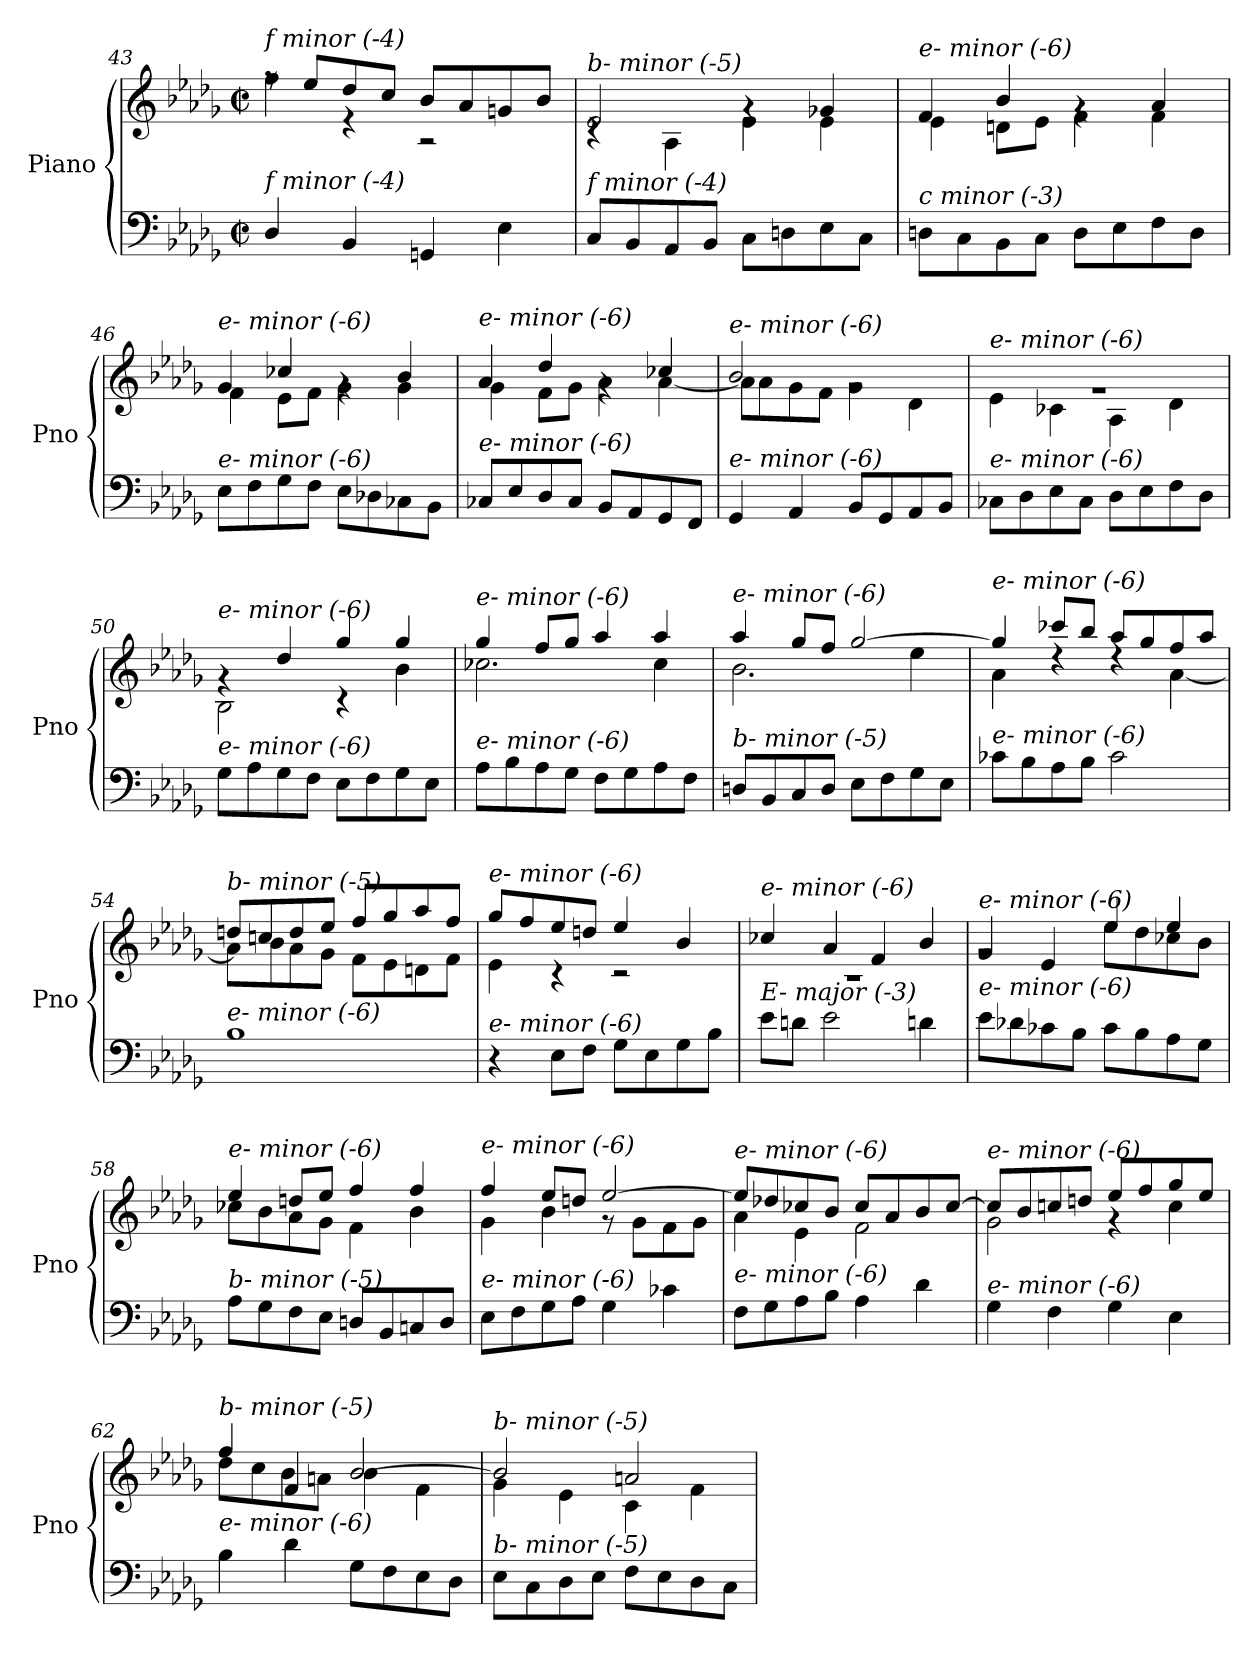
**kern	**kern
*part1	*part1
*staff2	*staff1
*I"Piano	*
*I'Pno	*
*clefF4	*clefG2
*k[b-e-a-d-g-]	*k[b-e-a-d-g-]
*M2/2	*M2/2
*met(c|)	*met(c|)
=43	=43
*	*^
!	!LO:TX:i:t=f minor (-4)	!
!LO:TX:i:t=f minor (-4)	!	!
4D-/	8rff	4ff\
.	8ee-/L	.
4BB-/	8dd-/	4r
.	8cc/J	.
4GGn/	8b-/L	2r
.	8a-/	.
4E-\	8gn/	.
.	8b-/J	.
=44	=44	=44
!	!LO:TX:i:t=b- minor (-5)	!
!LO:TX:i:t=f minor (-4)	!	!
8C/L	2e-/	4rc
8BB-/	.	.
8AA-/	.	4A-\
8BB-/J	.	.
8C\L	4rg	4e-\
8Dn\	.	.
8E-\	4g-X/	4e-\
8C\J	.	.
=45	=45	=45
!	!LO:TX:i:t=e- minor (-6)	!
!LO:TX:i:t=c minor (-3)	!	!
8Dn\L	4f/	4e-\
8C\	.	.
8BB-\	4b-/	8dn\L
8C\J	.	8e-\J
8D\L	4rg	4f\
8E-\	.	.
8F\	4a-/	4f\
8D\J	.	.
!!LO:LB:g=z	!!
=46	=46	=46
!	!LO:TX:i:t=e- minor (-6)	!
!LO:TX:i:t=e- minor (-6)	!	!
8E-\L	4g-/	4f\
8F\	.	.
8G-\	4cc-X/	8e-\L
8F\J	.	8f\J
8E-\L	4rg	4g-\
8D-X\	.	.
8C-X\	4b-/	4g-\
8BB-\J	.	.
=47	=47	=47
!	!LO:TX:i:t=e- minor (-6)	!
!LO:TX:i:t=e- minor (-6)	!	!
8C-X/L	4a-/	4g-\
8E-/	.	.
8D-/	4dd-/	8f\L
8C-/J	.	8g-\J
8BB-/L	4rg	4a-\
8AA-/	.	.
8GG-/	4cc-X/	[4a-\
8FF/J	.	.
=48	=48	=48
!	!LO:TX:i:t=e- minor (-6)	!
!LO:TX:i:t=e- minor (-6)	!	!
4GG-/	2b-/	8a-\L]
.	.	8a-\
4AA-/	.	8g-\
.	.	8f\J
8BB-/L	2rg	4g-\
8GG-/	.	.
8AA-/	.	4d-\
8BB-/J	.	.
=49	=49	=49
!	!LO:TX:i:t=e- minor (-6)	!
!LO:TX:i:t=e- minor (-6)	!	!
8C-X\L	1rg	4e-\
8D-\	.	.
8E-\	.	4c-X\
8C-\J	.	.
8D-\L	.	4A-\
8E-\	.	.
8F\	.	4d-\
8D-\J	.	.
=50	=50	=50
!	!LO:TX:i:t=e- minor (-6)	!
!LO:TX:i:t=e- minor (-6)	!	!
8G-\L	4rg	2B-\
8A-\	.	.
8G-\	4dd-/	.
8F\J	.	.
8E-\L	4gg-/	4r
8F\	.	.
8G-\	4gg-/	4b-\
8E-\J	.	.
!!LO:LB:g=z	!!
=51	=51	=51
!	!LO:TX:i:t=e- minor (-6)	!
!LO:TX:i:t=e- minor (-6)	!	!
8A-\L	4gg-/	2.cc-X\
8B-\	.	.
8A-\	8ff/L	.
8G-\J	8gg-/J	.
8F\L	4aa-/	.
8G-\	.	.
8A-\	4aa-/	4cc-\
8F\J	.	.
=52	=52	=52
!	!LO:TX:i:t=e- minor (-6)	!
!LO:TX:i:t=b- minor (-5)	!	!
8Dn/L	4aa-/	2.b-\
8BB-/	.	.
8C/	8gg-/L	.
8D/J	8ff/J	.
8E-\L	[2gg-/	.
8F\	.	.
8G-\	.	4ee-\
8E-\J	.	.
=53	=53	=53
!	!LO:TX:i:t=e- minor (-6)	!
!LO:TX:i:t=e- minor (-6)	!	!
8c-X\L	4gg-/]	4a-\
8B-\	.	.
8A-\	8ccc-X/L	4rdd
8B-\J	8bb-/J	.
2c-\	8aa-/L	4rdd
.	8gg-/	.
.	8ff/	[4a-\
.	8aa-/J	.
=54	=54	=54
!	!LO:TX:i:t=b- minor (-5)	!
!LO:TX:i:t=e- minor (-6)	!	!
1B-	8ddn/L	8a-\L]
.	8ccn/	8b-\
.	8dd/	8a-\
.	8ee-/J	8g-\J
.	8ff/L	8f\L
.	8gg-/	8e-\
.	8aa-/	8dn\
.	8ff/J	8f\J
=55	=55	=55
!	!LO:TX:i:t=e- minor (-6)	!
!LO:TX:i:t=e- minor (-6)	!	!
4r	8gg-/L	4e-\
.	8ff/	.
8E-\L	8ee-/	4r
8F\J	8ddn/J	.
8G-\L	4ee-/	2r
8E-\	.	.
8G-\	4b-/	.
8B-\J	.	.
!!LO:PB:g=z	!!
=56	=56	=56
!	!LO:TX:i:t=e- minor (-6)	!
!LO:TX:i:t=E- major (-3)	!	!
8e-\L	4cc-X/	1r
8dn\J	.	.
2e-\	4a-/	.
.	4f/	.
4dn\	4b-/	.
=57	=57	=57
!	!LO:TX:i:t=e- minor (-6)	!
!LO:TX:i:t=e- minor (-6)	!	!
8e-\L	4g-/	2rg
8d-X\	.	.
8c-X\	4e-/	.
8B-\J	.	.
8c-\L	4ee-/	8ee-\L
8B-\	.	8dd-\
8A-\	4ee-/	8cc-X\
8G-\J	.	8b-\J
=58	=58	=58
!	!LO:TX:i:t=e- minor (-6)	!
!LO:TX:i:t=b- minor (-5)	!	!
8A-\L	4ee-/	8cc-X\L
8G-\	.	8b-\
8F\	8ddn/L	8a-\
8E-\J	8ee-/J	8g-\J
8Dn/L	4ff/	4f\
8BB-/	.	.
8Cn/	4ff/	4b-\
8D/J	.	.
=59	=59	=59
!	!LO:TX:i:t=e- minor (-6)	!
!LO:TX:i:t=e- minor (-6)	!	!
8E-\L	4ff/	4g-\
8F\	.	.
8G-\	8ee-/L	4b-\
8A-\J	8ddn/J	.
4G-\	[2ee-/	8r
.	.	8g-\L
4c-X\	.	8f\
.	.	8g-\J
=60	=60	=60
!	!LO:TX:i:t=e- minor (-6)	!
!LO:TX:i:t=e- minor (-6)	!	!
8F\L	8ee-/L]	4a-\
8G-\	8dd-X/	.
8A-\	8cc-X/	4e-\
8B-\J	8b-/J	.
4A-\	8cc-/L	2f\
.	8a-/	.
4d-\	8b-/	.
.	[8cc-/J	.
!!LO:LB:g=z	!!
=61	=61	=61
!	!LO:TX:i:t=e- minor (-6)	!
!LO:TX:i:t=e- minor (-6)	!	!
4G-\	8cc-/L]	2g-\
.	8b-/	.
4F\	8ccn/	.
.	8ddn/J	.
4G-\	8ee-/L	4r
.	8ff/	.
4E-\	8gg-/	4cc\
.	8ee-/J	.
=62	=62	=62
!	!LO:TX:i:t=b- minor (-5)	!
!LO:TX:i:t=e- minor (-6)	!	!
4B-\	4ff/	8dd-\L
.	.	8cc\
4d-\	4f/	8b-\
.	.	8an\J
8G-\L	[2b-/	4b-\
8F\	.	.
8E-\	.	4f\
8D-\J	.	.
=63	=63	=63
!	!LO:TX:i:t=b- minor (-5)	!
!LO:TX:i:t=b- minor (-5)	!	!
8E-\L	2b-/]	4g-\
8C\	.	.
8D-\	.	4e-\
8E-\J	.	.
8F\L	2an/	4c\
8E-\	.	.
8D-\	.	4f\
8C\J	.	.
*	*v	*v
=	=
*-	*-
